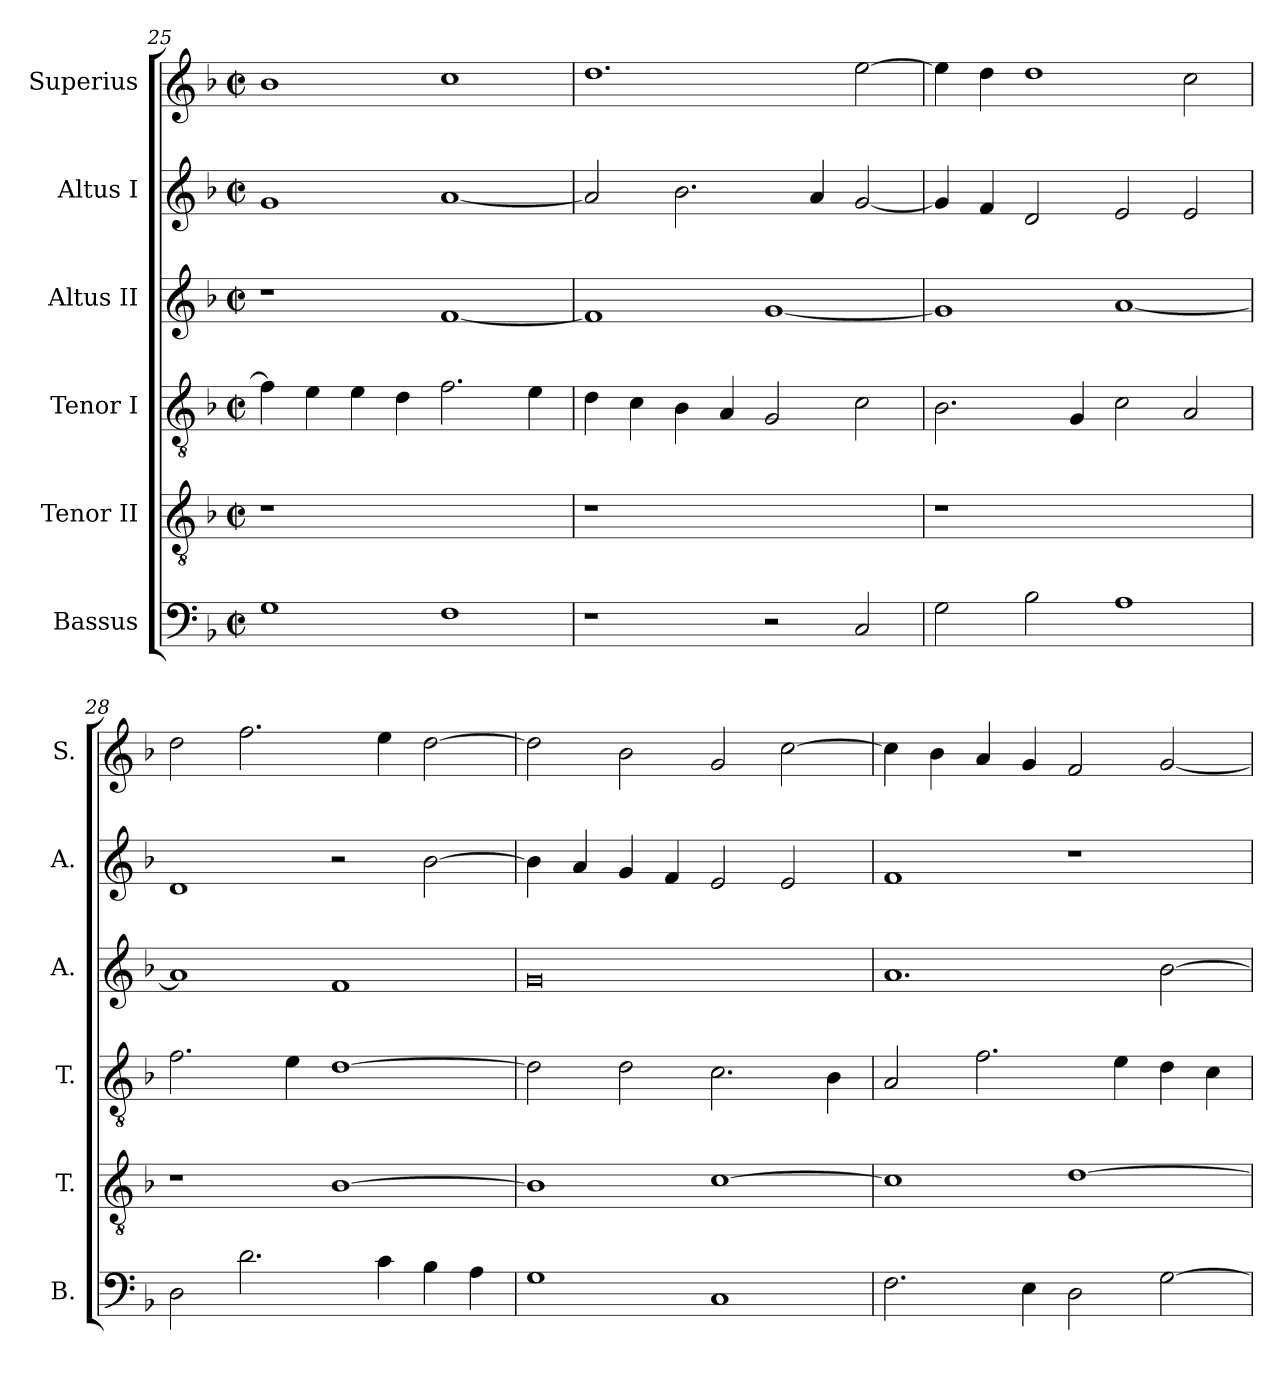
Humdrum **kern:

**kern	**kern	**kern	**kern	**kern	**kern
*part6	*part5	*part4	*part3	*part2	*part1
*staff6	*staff5	*staff4	*staff3	*staff2	*staff1
*I"Bassus	*I"Tenor II	*I"Tenor I	*I"Altus II	*I"Altus I	*I"Superius
*I'B.	*I'T.	*I'T.	*I'A.	*I'A.	*I'S.
*clefF4	*clefGv2	*clefGv2	*clefG2	*clefG2	*clefG2
*	*ITrd7c12	*ITrd7c12	*	*	*
*k[b-]	*k[b-]	*k[b-]	*k[b-]	*k[b-]	*k[b-]
*F:	*F:	*F:	*F:	*F:	*F:
*M2/2	*M2/2	*M2/2	*M2/2	*M2/2	*M2/2
*met(c|)	*met(c|)	*met(c|)	*met(c|)	*met(c|)	*met(c|)
=25	=25	=25	=25	=25	=25
!	!LO:N:vis=1	!	!	!	!
1Gi	1r	4Fi\]	1r	1gi	1b-i
.	.	4Ei\	.	.	.
.	.	4Ei\	.	.	.
.	.	4Di\	.	.	.
1Fi	1ryy	2.Fi\	[<1fi	[<1ai	1cci
.	.	4Ei\	.	.	.
=26	=26	=26	=26	=26	=26
!	!LO:N:vis=1	!	!	!	!
1r	1r	4Di\	1fi]	2ai/]	1.ddi
.	.	4Ci\	.	.	.
.	.	4BB-i\	.	2.b-i\	.
.	.	4AAi/	.	.	.
2r	1ryy	2GGi/	[<1gi	.	.
.	.	.	.	4ai/	.
2Ci/	.	2Ci\	.	[<2gi/	[>2eei\
=27	=27	=27	=27	=27	=27
!	!LO:N:vis=1	!	!	!	!
2Gi\	1r	2.BB-i\	1gi]	4gi/]	4eei\]
.	.	.	.	4fi/	4ddi\
2B-i\	.	.	.	2di/	1ddi
.	.	4GGi/	.	.	.
1Ai	1ryy	2Ci\	[<1ai	2ei/	.
.	.	2AAi/	.	2ei/	2cci\
=28	=28	=28	=28	=28	=28
2Di\	1r	2.Fi\	1ai]	1di	2ddi\
2.di\	.	.	.	.	2.ffi\
.	.	4Ei\	.	.	.
.	[>1BB-i	[>1Di	1fi	2r	.
4ci\	.	.	.	.	4eei\
4B-i\	.	.	.	[>2b-i\	[>2ddi\
4Ai\	.	.	.	.	.
!!LO:PB:g=z
=29	=29	=29	=29	=29	=29
1Gi	1BB-i]	2Di\]	0gi	4b-i\]	2ddi\]
.	.	.	.	4ai/	.
.	.	2Di\	.	4gi/	2b-i\
.	.	.	.	4fi/	.
1Ci	[>1Ci	2.Ci\	.	2ei/	2gi/
.	.	.	.	2ei/	[>2cci\
.	.	4BB-i\	.	.	.
=30	=30	=30	=30	=30	=30
2.Fi\	1Ci]	2AAi/	1.ai	1fi	4cci\]
.	.	.	.	.	4b-i\
.	.	2.Fi\	.	.	4ai/
4Ei\	.	.	.	.	4gi/
2Di\	[>1Di	.	.	1r	2fi/
.	.	4Ei\	.	.	.
[>2Gi\	.	4Di\	[>2b-i\	.	[<2gi/
.	.	4Ci\	.	.	.
=	=	=	=	=	=
*-	*-	*-	*-	*-	*-
